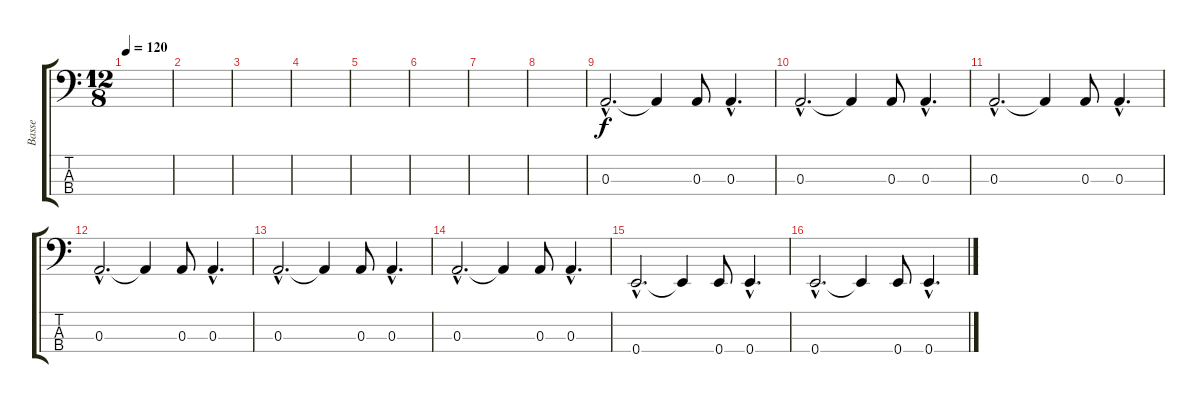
\track ("Basse" "Basse") {instrument electricbassfinger}
\staff {score tabs}
\tuning (G2 D2 A1 E1) {hide}
\ts (12 8)
\tempo 120
\clef f4
\ks c
|
|
|
|
|
|
|
|
0.3{hac}.2{d} 0.3{t}.4 0.3.8 0.3{hac}.4{d} |
0.3{hac}.2{d} 0.3{t}.4 0.3.8 0.3{hac}.4{d} |
0.3{hac}.2{d} 0.3{t}.4 0.3.8 0.3{hac}.4{d} |
0.3{hac}.2{d} 0.3{t}.4 0.3.8 0.3{hac}.4{d} |
0.3{hac}.2{d} 0.3{t}.4 0.3.8 0.3{hac}.4{d} |
0.3{hac}.2{d} 0.3{t}.4 0.3.8 0.3{hac}.4{d} |
0.4{hac}.2{d} 0.4{t}.4 0.4.8 0.4{hac}.4{d} |
0.4{hac}.2{d} 0.4{t}.4 0.4.8 0.4{hac}.4{d}
